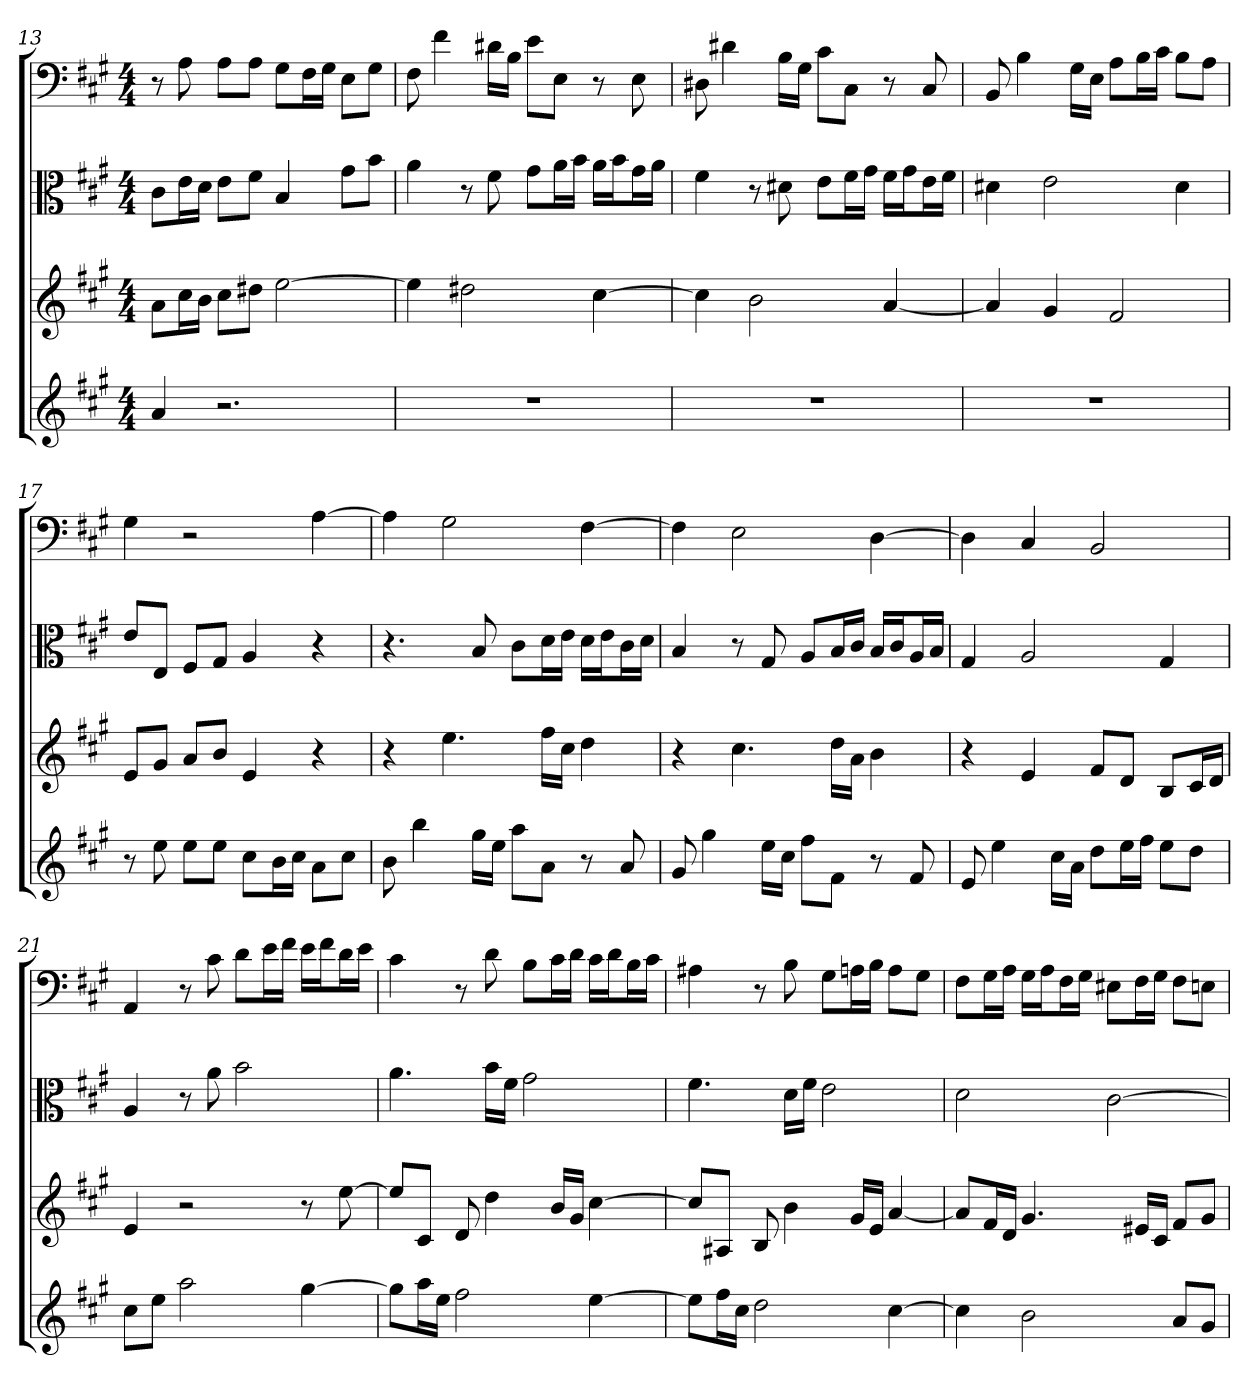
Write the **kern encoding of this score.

**kern	**kern	**kern	**kern
*part4	*part3	*part2	*part1
*staff4	*staff3	*staff2	*staff1
*	*	*clefC3	*clefF4
*k[f#c#g#]	*k[f#c#g#]	*k[f#c#g#]	*k[f#c#g#]
*A:	*A:	*A:	*A:
*M4/4	*M4/4	*M4/4	*M4/4
=13	=13	=13	=13
4a	8aL	8c#\L	8r
.	16cc#L	16e\L	8A
.	16bJJ	16d\JJ	.
2.r	8cc#L	8e\L	8A\L
.	8dd#XJ	8f#\J	8A\J
.	[2ee	4B	8G#\L
.	.	.	16F#\L
.	.	.	16G#\JJ
.	.	8g#\L	8E\L
.	.	8b\J	8G#\J
=14	=14	=14	=14
1r	4ee]	4a	8F#
.	.	.	4f#
.	2dd#X	8r	.
.	.	8f#	16d#X\LL
.	.	.	16B\JJ
.	.	8g#\L	8e\L
.	.	16a\L	8E\J
.	.	16b\JJ	.
.	[4cc#	16a\LL	8r
.	.	16b\J	.
.	.	16g#\L	8E
.	.	16a\JJ	.
=15	=15	=15	=15
1r	4cc#]	4f#	8D#X
.	.	.	4d#X
.	2b	8r	.
.	.	8d#X	16B\LL
.	.	.	16G#\JJ
.	.	8e\L	8c#\L
.	.	16f#\L	8C#\J
.	.	16g#\JJ	.
.	[4a	16f#\LL	8r
.	.	16g#\J	.
.	.	16e\L	8C#
.	.	16f#\JJ	.
=16	=16	=16	=16
1r	4a]	4d#X	8BB
.	.	.	4B
.	4g#	2e	.
.	.	.	16G#\LL
.	.	.	16E\JJ
.	2f#	.	8A\L
.	.	.	16B\L
.	.	.	16c#\JJ
.	.	4d#	8B\L
.	.	.	8A\J
=17	=17	=17	=17
8r	8eL	8e/L	4G#
8ee	8g#J	8E/J	.
8eeL	8aL	8F#/L	2r
8eeJ	8bJ	8G#/J	.
8cc#L	4e	4A	.
16bL	.	.	.
16cc#JJ	.	.	.
8aL	4r	4r	[4A
8cc#J	.	.	.
=18	=18	=18	=18
8b	4r	4.r	4A]
4bb	.	.	.
.	4.ee	.	2G#
16gg#LL	.	8B	.
16eeJJ	.	.	.
8aaL	.	8c#\L	.
8aJ	16ff#LL	16d\L	.
.	16cc#JJ	16e\JJ	.
8r	4dd	16d\LL	[4F#
.	.	16e\J	.
8a	.	16c#\L	.
.	.	16d\JJ	.
=19	=19	=19	=19
8g#	4r	4B	4F#]
4gg#	.	.	.
.	4.cc#	8r	2E
16eeLL	.	8G#	.
16cc#JJ	.	.	.
8ff#L	.	8A/L	.
8f#J	16ddLL	16B/L	.
.	16aJJ	16c#/JJ	.
8r	4b	16B/LL	[4D
.	.	16c#/J	.
8f#	.	16A/L	.
.	.	16B/JJ	.
=20	=20	=20	=20
8e	4r	4G#	4D]
4ee	.	.	.
.	4e	2A	4C#
16cc#LL	.	.	.
16aJJ	.	.	.
8ddL	8f#L	.	2BB
16eeL	8dJ	.	.
16ff#JJ	.	.	.
8eeL	8BL	4G#	.
8ddJ	16c#L	.	.
.	16dJJ	.	.
=21	=21	=21	=21
8cc#L	4e	4A	4AA
8eeJ	.	.	.
2aa	2r	8r	8r
.	.	8a	8c#
.	.	2b	8d\L
.	.	.	16e\L
.	.	.	16f#\JJ
[4gg#	8r	.	16e\LL
.	.	.	16f#\J
.	[8ee	.	16d\L
.	.	.	16e\JJ
=22	=22	=22	=22
8gg#L]	8eeL]	4.a	4c#
16aaL	8c#J	.	.
16eeJJ	.	.	.
2ff#	8d	.	8r
.	4dd	16b\LL	8d
.	.	16f#\JJ	.
.	.	2g#	8B\L
.	16bLL	.	16c#\L
.	16g#JJ	.	16d\JJ
[4ee	[4cc#	.	16c#\LL
.	.	.	16d\J
.	.	.	16B\L
.	.	.	16c#\JJ
=23	=23	=23	=23
8eeL]	8cc#L]	4.f#	4A#X
16ff#L	8A#XJ	.	.
16cc#JJ	.	.	.
2dd	8B	.	8r
.	4b	16d\LL	8B
.	.	16f#\JJ	.
.	.	2e	8G#\L
.	16g#LL	.	16An\L
.	16eJJ	.	16B\JJ
[4cc#	[4a	.	8A\L
.	.	.	8G#\J
=24	=24	=24	=24
4cc#]	8aL]	2d	8F#\L
.	16f#L	.	16G#\L
.	16dJJ	.	16A\JJ
2b	4.g#	.	16G#\LL
.	.	.	16A\J
.	.	.	16F#\L
.	.	.	16G#\JJ
.	.	[2c#	8E#X\L
.	16e#XLL	.	16F#\L
.	16c#JJ	.	16G#\JJ
8aL	8f#L	.	8F#\L
8g#J	8g#J	.	8En\J
=	=	=	=
*-	*-	*-	*-
